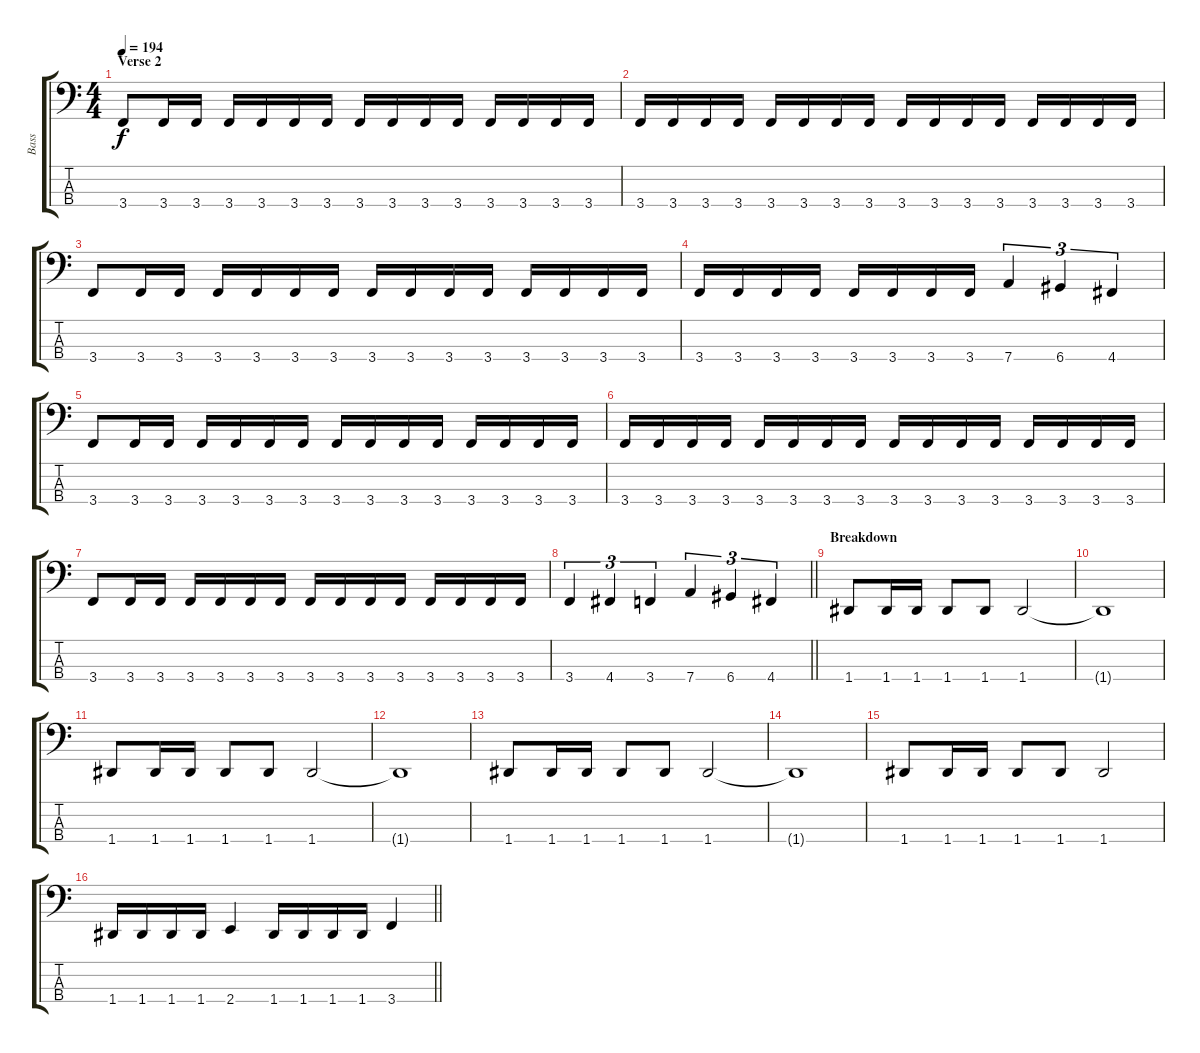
\track ("Bass" "Bass") {instrument electricbassfinger}
\staff {score tabs}
\tuning (G2 D2 A1 D1) {hide}
\ts (4 4)
\section ("" "Verse 2")
\tempo 194
\clef f4
\ks c
3.4.8{dy f} 3.4.16 3.4.16 3.4.16 3.4.16 3.4.16 3.4.16 3.4.16 3.4.16 3.4.16 3.4.16 3.4.16 3.4.16 3.4.16 3.4.16 |
3.4.16 3.4.16 3.4.16 3.4.16 3.4.16 3.4.16 3.4.16 3.4.16 3.4.16 3.4.16 3.4.16 3.4.16 3.4.16 3.4.16 3.4.16 3.4.16 |
3.4.8 3.4.16 3.4.16 3.4.16 3.4.16 3.4.16 3.4.16 3.4.16 3.4.16 3.4.16 3.4.16 3.4.16 3.4.16 3.4.16 3.4.16 |
3.4.16 3.4.16 3.4.16 3.4.16 3.4.16 3.4.16 3.4.16 3.4.16 7.4.4{tu (3 2)} 6.4.4{tu (3 2)} 4.4.4{tu (3 2)} |
3.4.8 3.4.16 3.4.16 3.4.16 3.4.16 3.4.16 3.4.16 3.4.16 3.4.16 3.4.16 3.4.16 3.4.16 3.4.16 3.4.16 3.4.16 |
3.4.16 3.4.16 3.4.16 3.4.16 3.4.16 3.4.16 3.4.16 3.4.16 3.4.16 3.4.16 3.4.16 3.4.16 3.4.16 3.4.16 3.4.16 3.4.16 |
3.4.8 3.4.16 3.4.16 3.4.16 3.4.16 3.4.16 3.4.16 3.4.16 3.4.16 3.4.16 3.4.16 3.4.16 3.4.16 3.4.16 3.4.16 |
\barLineRight lightlight
3.4.4{tu (3 2)} 4.4.4{tu (3 2)} 3.4.4{tu (3 2)} 7.4.4{tu (3 2)} 6.4.4{tu (3 2)} 4.4.4{tu (3 2)} |
\section ("" "Breakdown")
1.4.8 1.4.16 1.4.16 1.4.8 1.4.8 1.4.2 |
1.4{t}.1 |
1.4.8 1.4.16 1.4.16 1.4.8 1.4.8 1.4.2 |
1.4{t}.1 |
1.4.8 1.4.16 1.4.16 1.4.8 1.4.8 1.4.2 |
1.4{t}.1 |
1.4.8 1.4.16 1.4.16 1.4.8 1.4.8 1.4.2 |
\barLineRight lightlight
1.4.16 1.4.16 1.4.16 1.4.16 2.4.4 1.4.16 1.4.16 1.4.16 1.4.16 3.4.4
